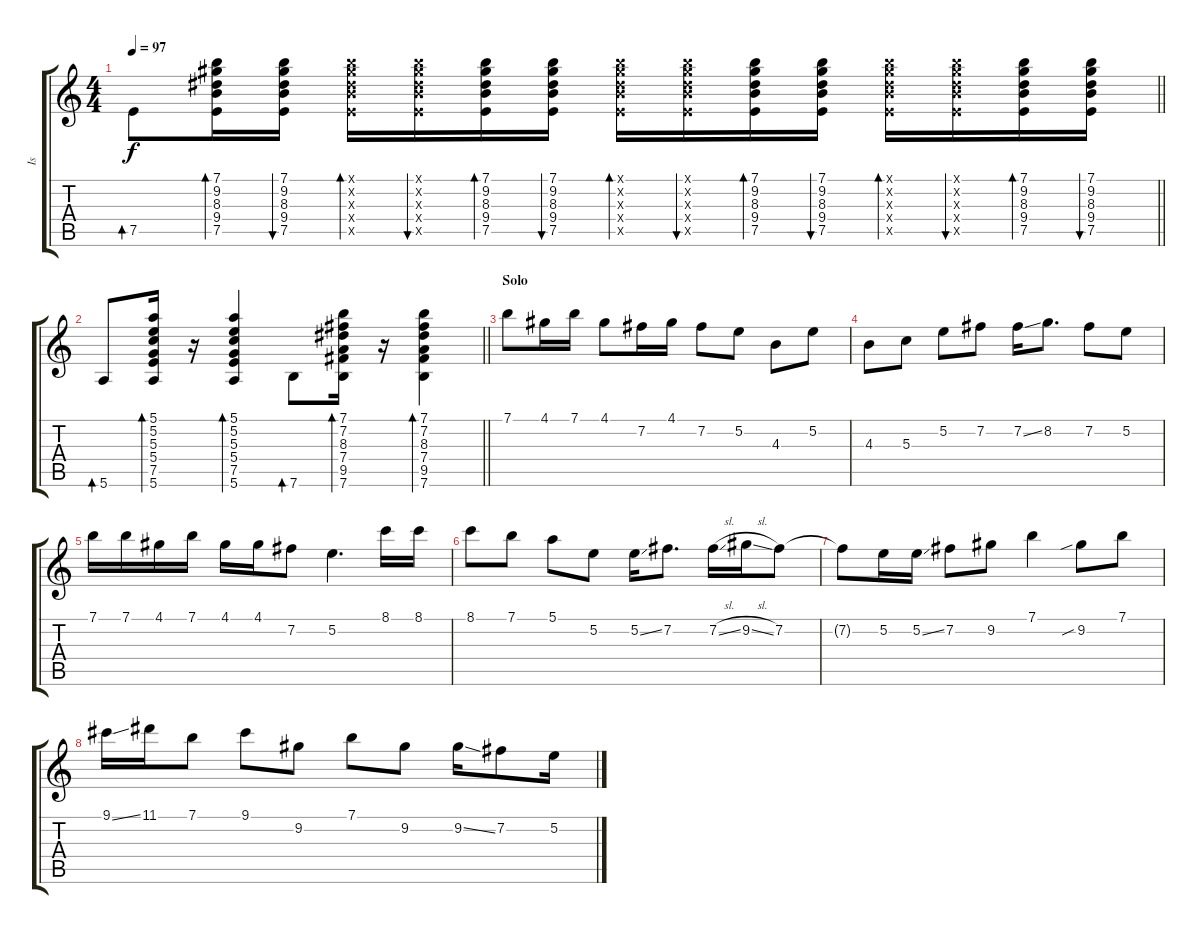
\track ("Is" "Is") {instrument acousticguitarnylon}
\staff {score tabs}
\tuning (E4 B3 G3 D3 A2 E2) {hide}
\ts (4 4)
\tempo 97
\clef g2
\barLineRight lightlight
\ks c
7.5.8{bd 60 dy f} (7.1 9.2 8.3 9.4 7.5).16{bd 60} (7.1 9.2 8.3 9.4 7.5).16{bu 60} (7.1{x} 9.2{x} 8.3{x} 9.4{x} 7.5{x}).16{bd 60} (7.1{x} 9.2{x} 8.3{x} 9.4{x} 7.5{x}).16{bu 60} (7.1 9.2 8.3 9.4 7.5).16{bd 60} (7.1 9.2 8.3 9.4 7.5).16{bu 60} (7.1{x} 9.2{x} 8.3{x} 9.4{x} 7.5{x}).16{bd 60} (7.1{x} 9.2{x} 8.3{x} 9.4{x} 7.5{x}).16{bu 60} (7.1 9.2 8.3 9.4 7.5).16{bd 60} (7.1 9.2 8.3 9.4 7.5).16{bu 60} (7.1{x} 9.2{x} 8.3{x} 9.4{x} 7.5{x}).16{bd 60} (7.1{x} 9.2{x} 8.3{x} 9.4{x} 7.5{x}).16{bu 60} (7.1 9.2 8.3 9.4 7.5).16{bd 60} (7.1 9.2 8.3 9.4 7.5).16{bu 60} |
\barLineRight lightlight
5.6.8{bd 60} (5.1 5.2 5.3 5.4 7.5 5.6).16{bd 60} r.16 (5.1 5.2 5.3 5.4 7.5 5.6).4{bd 60} 7.6.8{bd 60} (7.1 7.2 8.3 7.4 9.5 7.6).16{bd 60} r.16 (7.1 7.2 8.3 7.4 9.5 7.6).4{bd 60} |
\section ("" "Solo")
7.1.8 4.1.16 7.1.16 4.1.8 7.2.16 4.1.16 7.2.8 5.2.8 4.3.8 5.2.8 |
4.3.8 5.3.8 5.2.8 7.2.8 7.2{ss}.16 8.2.8{d} 7.2.8 5.2.8 |
7.1.16 7.1.16 4.1.16 7.1.16 4.1.16 4.1.16 7.2.8 5.2.4{d} 8.1.16 8.1.16 |
8.1.8 7.1.8 5.1.8 5.2.8 5.2{ss}.16 7.2.8{d} 7.2{sl}.16 9.2{sl}.16 7.2.8 |
7.2{t}.8 5.2.16 5.2{ss}.16 7.2.8 9.2.8 7.1.4 9.2{sib}.8 7.1.8 |
9.1{ss}.16 11.1.16 7.1.8 9.1.8 9.2.8 7.1.8 9.2.8 9.2{ss}.16 7.2.8 5.2.16
